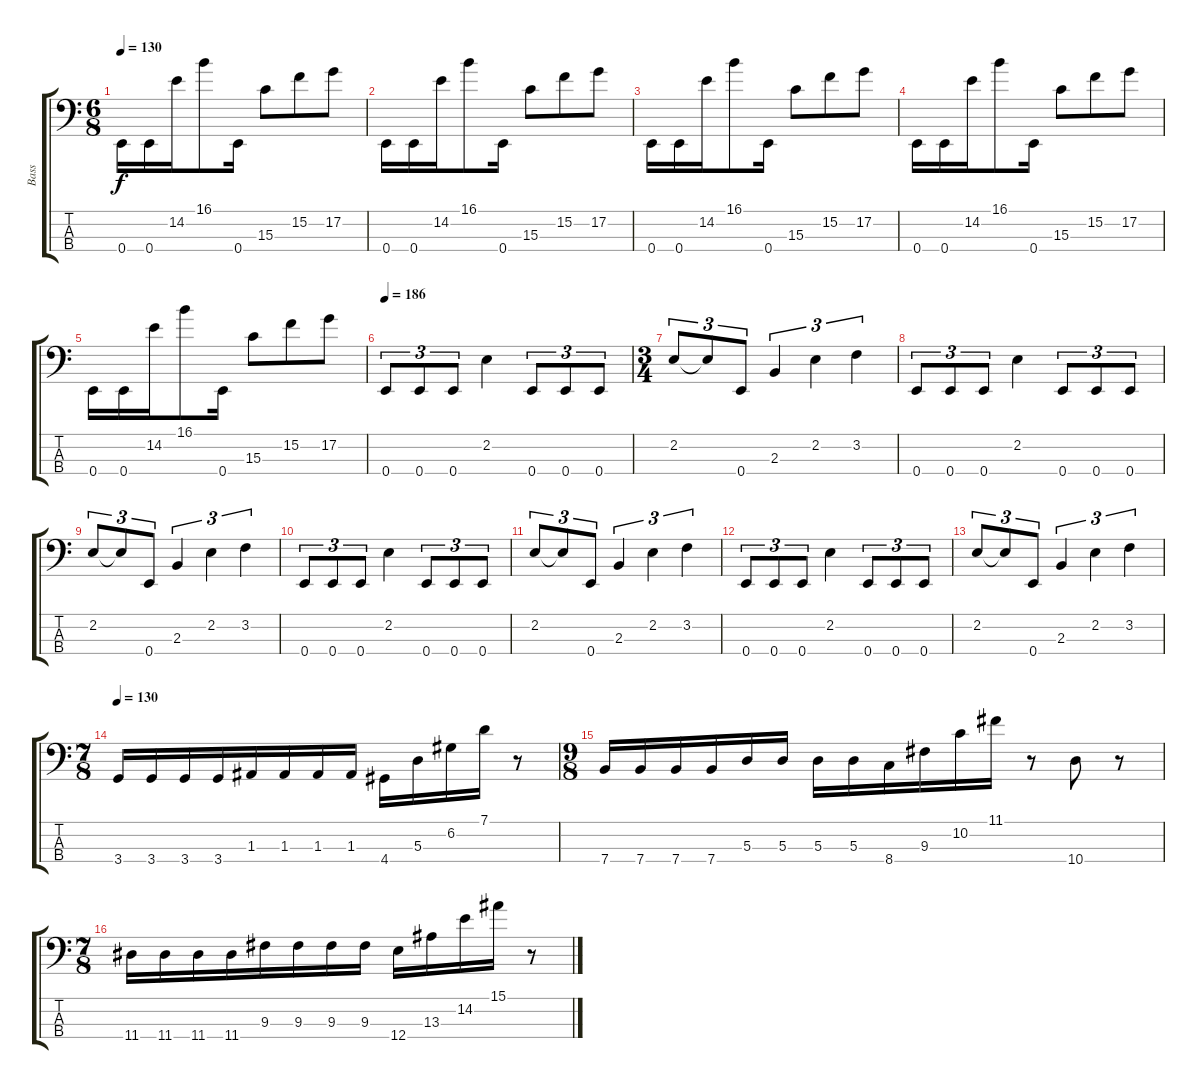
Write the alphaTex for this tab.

\track ("Bass" "Bass") {instrument electricbassfinger}
\staff {score tabs}
\tuning (G2 D2 A1 E1) {hide}
\ts (6 8)
\tempo 130
\clef f4
\ks c
0.4.16{dy f} 0.4.16 14.2.16 16.1.8 0.4.16 15.3.8 15.2.8 17.2.8 |
0.4.16 0.4.16 14.2.16 16.1.8 0.4.16 15.3.8 15.2.8 17.2.8 |
0.4.16 0.4.16 14.2.16 16.1.8 0.4.16 15.3.8 15.2.8 17.2.8 |
0.4.16 0.4.16 14.2.16 16.1.8 0.4.16 15.3.8 15.2.8 17.2.8 |
0.4.16 0.4.16 14.2.16 16.1.8 0.4.16 15.3.8 15.2.8 17.2.8 |
\tempo 186
0.4.8{tu (3 2)} 0.4.8{tu (3 2)} 0.4.8{tu (3 2)} 2.2.4 0.4.8{tu (3 2)} 0.4.8{tu (3 2)} 0.4.8{tu (3 2)} |
\ts (3 4)
2.2.8{tu (3 2)} 2.2{t}.8{tu (3 2)} 0.4.8{tu (3 2)} 2.3.4{tu (3 2)} 2.2.4{tu (3 2)} 3.2.4{tu (3 2)} |
0.4.8{tu (3 2)} 0.4.8{tu (3 2)} 0.4.8{tu (3 2)} 2.2.4 0.4.8{tu (3 2)} 0.4.8{tu (3 2)} 0.4.8{tu (3 2)} |
2.2.8{tu (3 2)} 2.2{t}.8{tu (3 2)} 0.4.8{tu (3 2)} 2.3.4{tu (3 2)} 2.2.4{tu (3 2)} 3.2.4{tu (3 2)} |
0.4.8{tu (3 2)} 0.4.8{tu (3 2)} 0.4.8{tu (3 2)} 2.2.4 0.4.8{tu (3 2)} 0.4.8{tu (3 2)} 0.4.8{tu (3 2)} |
2.2.8{tu (3 2)} 2.2{t}.8{tu (3 2)} 0.4.8{tu (3 2)} 2.3.4{tu (3 2)} 2.2.4{tu (3 2)} 3.2.4{tu (3 2)} |
0.4.8{tu (3 2)} 0.4.8{tu (3 2)} 0.4.8{tu (3 2)} 2.2.4 0.4.8{tu (3 2)} 0.4.8{tu (3 2)} 0.4.8{tu (3 2)} |
2.2.8{tu (3 2)} 2.2{t}.8{tu (3 2)} 0.4.8{tu (3 2)} 2.3.4{tu (3 2)} 2.2.4{tu (3 2)} 3.2.4{tu (3 2)} |
\ts (7 8)
\tempo 130
3.4.16 3.4.16 3.4.16 3.4.16 1.3.16 1.3.16 1.3.16 1.3.16 4.4.16 5.3.16 6.2.16 7.1.16 r.8 |
\ts (9 8)
7.4.16 7.4.16 7.4.16 7.4.16 5.3.16 5.3.16 5.3.16 5.3.16 8.4.16 9.3.16 10.2.16 11.1.16 r.8 10.4.8 r.8 |
\ts (7 8)
11.4.16 11.4.16 11.4.16 11.4.16 9.3.16 9.3.16 9.3.16 9.3.16 12.4.16 13.3.16 14.2.16 15.1.16 r.8
